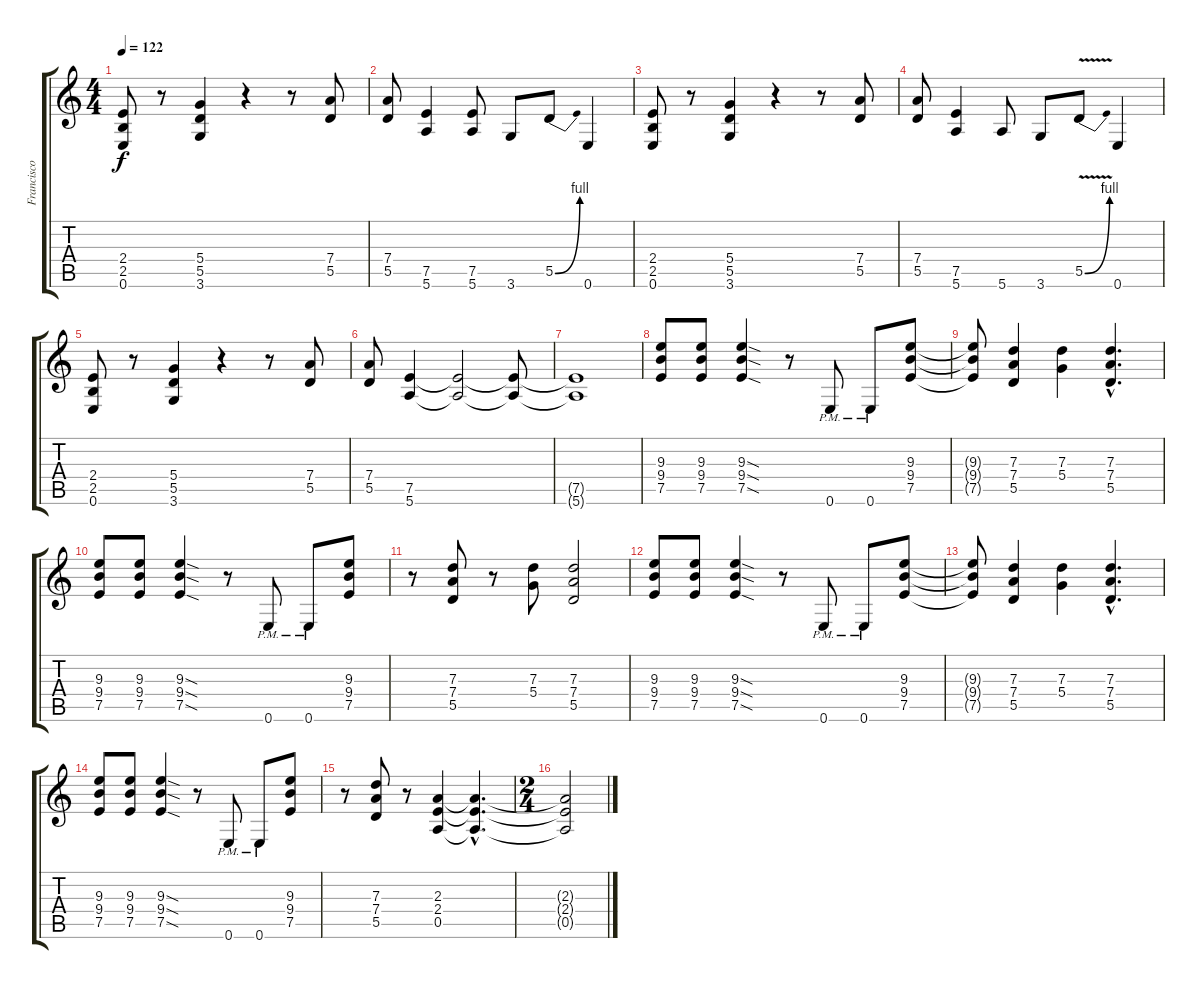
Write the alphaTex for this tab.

\track ("Francisco Laguna" "Francisco ") {instrument overdrivenguitar}
\staff {score tabs}
\tuning (E4 B3 G3 D3 A2 E2) {hide}
\ts (4 4)
\tempo 122
\clef g2
\ks c
(2.4 2.5 0.6).8{dy f} r.8 (5.4 5.5 3.6).4 r.4 r.8 (7.4 5.5).8 |
(7.4 5.5).8 (7.5 5.6).4 (7.5 5.6).8 3.6.8 5.5{be (bend 0 0 60 4)}.8 0.6.4 |
(2.4 2.5 0.6).8 r.8 (5.4 5.5 3.6).4 r.4 r.8 (7.4 5.5).8 |
(7.4 5.5).8 (7.5 5.6).4 5.6.8 3.6.8 5.5{be (bend 0 0 60 4) v}.8 0.6.4 |
(2.4 2.5 0.6).8 r.8 (5.4 5.5 3.6).4 r.4 r.8 (7.4 5.5).8 |
(7.4 5.5).8 (7.5 5.6).4 (7.5{t} 5.6{t}).2 (7.5{t} 5.6{t}).8 |
(7.5{t} 5.6{t}).1 |
(9.3 9.4 7.5).8 (9.3 9.4 7.5).8 (9.3{sod} 9.4{sod} 7.5{sod}).4 r.8 0.6{pm}.8 0.6{pm}.8 (9.3 9.4 7.5).8 |
(9.3{t} 9.4{t} 7.5{t}).8 (7.3 7.4 5.5).4 (7.3 5.4).4 (7.3{hac} 7.4{hac} 5.5{hac}).4{d} |
(9.3 9.4 7.5).8 (9.3 9.4 7.5).8 (9.3{sod} 9.4{sod} 7.5{sod}).4 r.8 0.6{pm}.8 0.6{pm}.8 (9.3 9.4 7.5).8 |
r.8 (7.3 7.4 5.5).8 r.8 (7.3 5.4).8 (7.3 7.4 5.5).2 |
(9.3 9.4 7.5).8 (9.3 9.4 7.5).8 (9.3{sod} 9.4{sod} 7.5{sod}).4 r.8 0.6{pm}.8 0.6{pm}.8 (9.3 9.4 7.5).8 |
(9.3{t} 9.4{t} 7.5{t}).8 (7.3 7.4 5.5).4 (7.3 5.4).4 (7.3{hac} 7.4{hac} 5.5{hac}).4{d} |
(9.3 9.4 7.5).8 (9.3 9.4 7.5).8 (9.3{sod} 9.4{sod} 7.5{sod}).4 r.8 0.6{pm}.8 0.6{pm}.8 (9.3 9.4 7.5).8 |
r.8 (7.3 7.4 5.5).8 r.8 (2.3 2.4 0.5).4 (2.3{hac t} 2.4{hac t} 0.5{hac t}).4{d} |
\ts (2 4)
(2.3{t} 2.4{t} 0.5{t}).2
